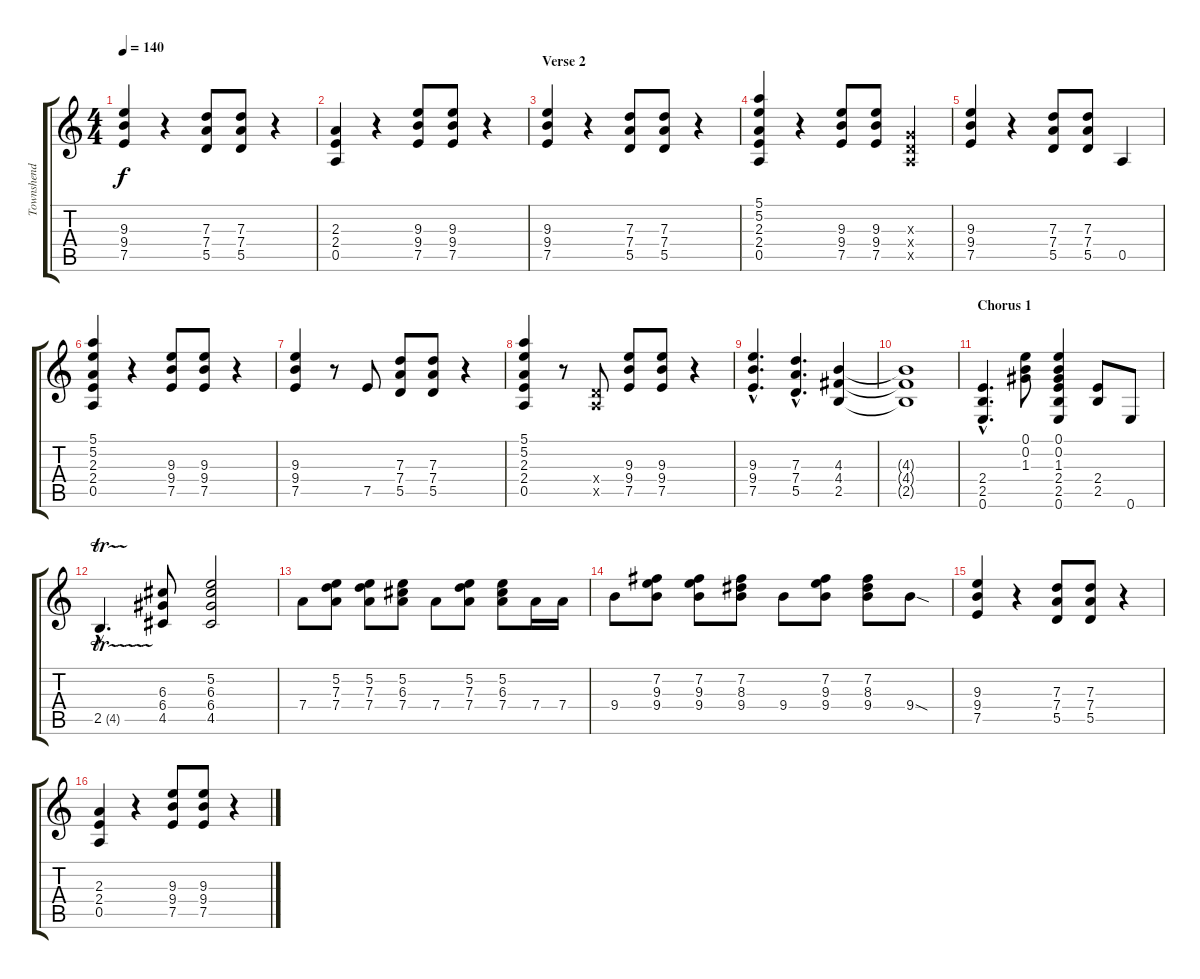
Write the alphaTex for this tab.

\track ("Townshend" "Townshend") {instrument distortionguitar}
\staff {score tabs}
\tuning (E4 B3 G3 D3 A2 E2) {hide}
\ts (4 4)
\tempo 140
\clef g2
\ks c
(9.3 9.4 7.5).4{dy f} r.4 (7.3 7.4 5.5).8 (7.3 7.4 5.5).8 r.4 |
(2.3 2.4 0.5).4 r.4 (9.3 9.4 7.5).8 (9.3 9.4 7.5).8 r.4 |
\section ("" "Verse 2")
(9.3 9.4 7.5).4 r.4 (7.3 7.4 5.5).8 (7.3 7.4 5.5).8 r.4 |
(5.1 5.2 2.3 2.4 0.5).4 r.4 (9.3 9.4 7.5).8 (9.3 9.4 7.5).8 (0.3{x} 0.4{x} 0.5{x}).4 |
(9.3 9.4 7.5).4 r.4 (7.3 7.4 5.5).8 (7.3 7.4 5.5).8 0.5.4 |
(5.1 5.2 2.3 2.4 0.5).4 r.4 (9.3 9.4 7.5).8 (9.3 9.4 7.5).8 r.4 |
(9.3 9.4 7.5).4 r.8 7.5.8 (7.3 7.4 5.5).8 (7.3 7.4 5.5).8 r.4 |
(5.1 5.2 2.3 2.4 0.5).4 r.8 (0.4{x} 0.5{x}).8 (9.3 9.4 7.5).8 (9.3 9.4 7.5).8 r.4 |
(9.3{hac} 9.4{hac} 7.5{hac}).4{d} (7.3{hac} 7.4{hac} 5.5{hac}).4{d} (4.3 4.4 2.5).4 |
(4.3{t} 4.4{t} 2.5{t}).1 |
\section ("" "Chorus 1")
(2.4{hac} 2.5{hac} 0.6{hac}).4{d} (0.1 0.2 1.3).8 (0.1 0.2 1.3 2.4 2.5 0.6).4 (2.4 2.5).8 0.6.8 |
2.5{tr (4 16) hac}.4{d} (6.3 6.4 4.5).8 (5.2 6.3 6.4 4.5).2 |
7.4.8 (5.2 7.3 7.4).8 (5.2 7.3 7.4).8 (5.2 6.3 7.4).8 7.4.8 (5.2 7.3 7.4).8 (5.2 6.3 7.4).8 7.4.16 7.4.16 |
9.4.8 (7.2 9.3 9.4).8 (7.2 9.3 9.4).8 (7.2 8.3 9.4).8 9.4.8 (7.2 9.3 9.4).8 (7.2 8.3 9.4).8 9.4{sod}.8 |
(9.3 9.4 7.5).4 r.4 (7.3 7.4 5.5).8 (7.3 7.4 5.5).8 r.4 |
(2.3 2.4 0.5).4 r.4 (9.3 9.4 7.5).8 (9.3 9.4 7.5).8 r.4
